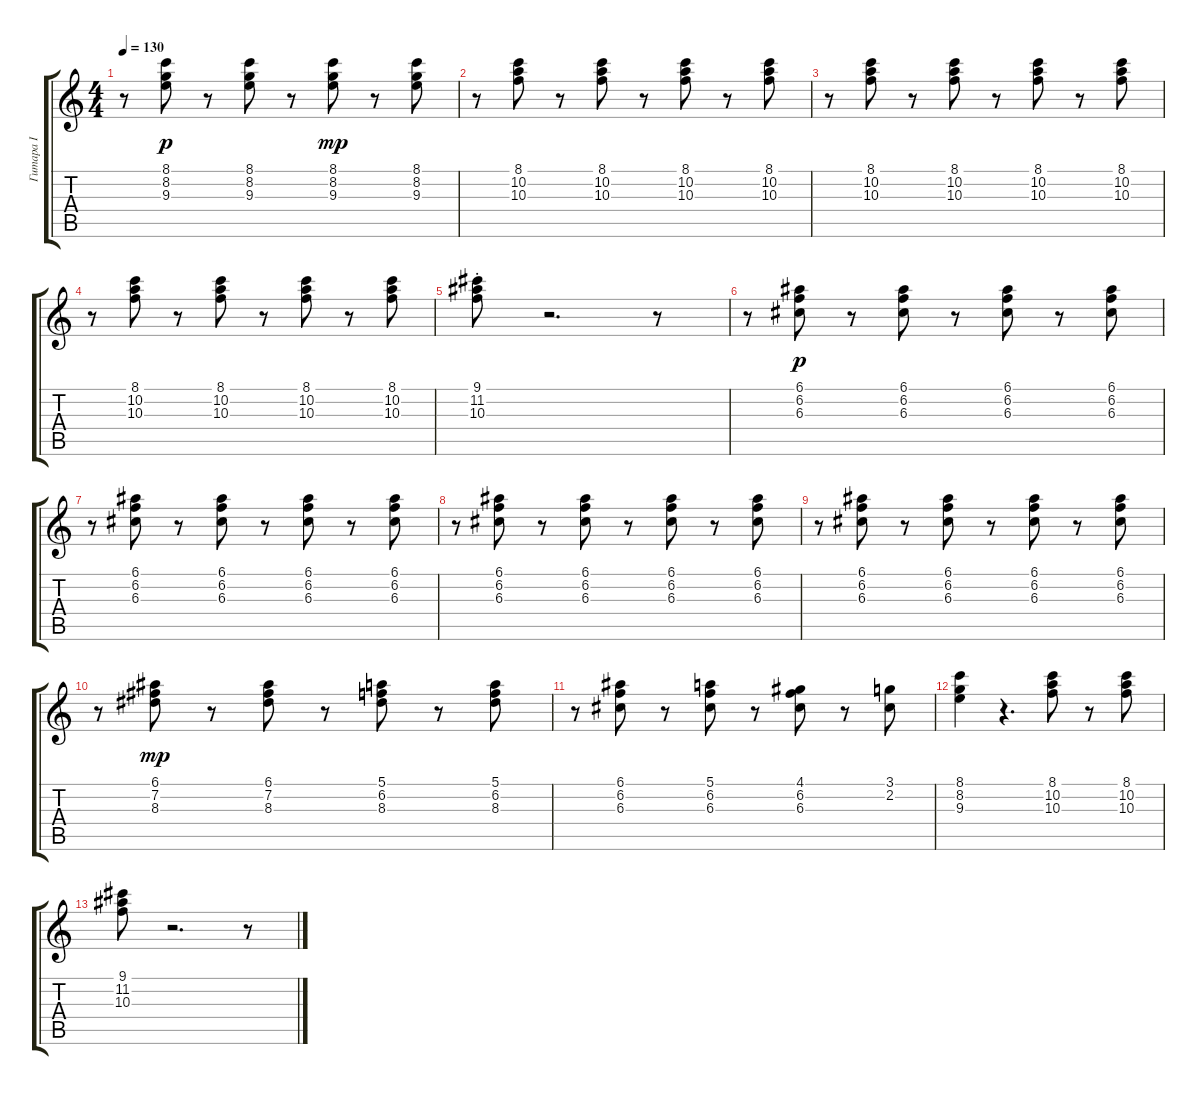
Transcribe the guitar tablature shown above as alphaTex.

\track ("Гитара I" "Гитара I") {instrument electricguitarjazz}
\staff {score tabs}
\tuning (E4 B3 G3 D3 A2 E2) {hide}
\ts (4 4)
\tempo 130
\clef g2
\ks c
r.8{dy p} (8.1 8.2 9.3).8 r.8 (8.1 8.2 9.3).8 r.8 (8.1 8.2 9.3).8{dy mp} r.8 (8.1 8.2 9.3).8 |
r.8 (8.1 10.2 10.3).8 r.8 (8.1 10.2 10.3).8 r.8 (8.1 10.2 10.3).8 r.8 (8.1 10.2 10.3).8 |
r.8 (8.1 10.2 10.3).8 r.8 (8.1 10.2 10.3).8 r.8 (8.1 10.2 10.3).8 r.8 (8.1 10.2 10.3).8 |
r.8 (8.1 10.2 10.3).8 r.8 (8.1 10.2 10.3).8 r.8 (8.1 10.2 10.3).8 r.8 (8.1 10.2 10.3).8 |
(9.1{st} 11.2{st} 10.3{st}).8 r.2{d} r.8 |
r.8 (6.1 6.2 6.3).8{dy p} r.8 (6.1 6.2 6.3).8 r.8 (6.1 6.2 6.3).8 r.8 (6.1 6.2 6.3).8 |
r.8 (6.1 6.2 6.3).8 r.8 (6.1 6.2 6.3).8 r.8 (6.1 6.2 6.3).8 r.8 (6.1 6.2 6.3).8 |
r.8 (6.1 6.2 6.3).8 r.8 (6.1 6.2 6.3).8 r.8 (6.1 6.2 6.3).8 r.8 (6.1 6.2 6.3).8 |
r.8 (6.1 6.2 6.3).8 r.8 (6.1 6.2 6.3).8 r.8 (6.1 6.2 6.3).8 r.8 (6.1 6.2 6.3).8 |
r.8 (6.1 7.2 8.3).8{dy mp} r.8 (6.1 7.2 8.3).8 r.8 (5.1 6.2 8.3).8 r.8 (5.1 6.2 8.3).8 |
r.8 (6.1 6.2 6.3).8 r.8 (5.1 6.2 6.3).8 r.8 (4.1 6.2 6.3).8 r.8 (3.1 2.2).8 |
(8.1 8.2 9.3).4 r.4{d} (8.1 10.2 10.3).8 r.8 (8.1 10.2 10.3).8 |
(9.1 11.2 10.3).8 r.2{d} r.8
